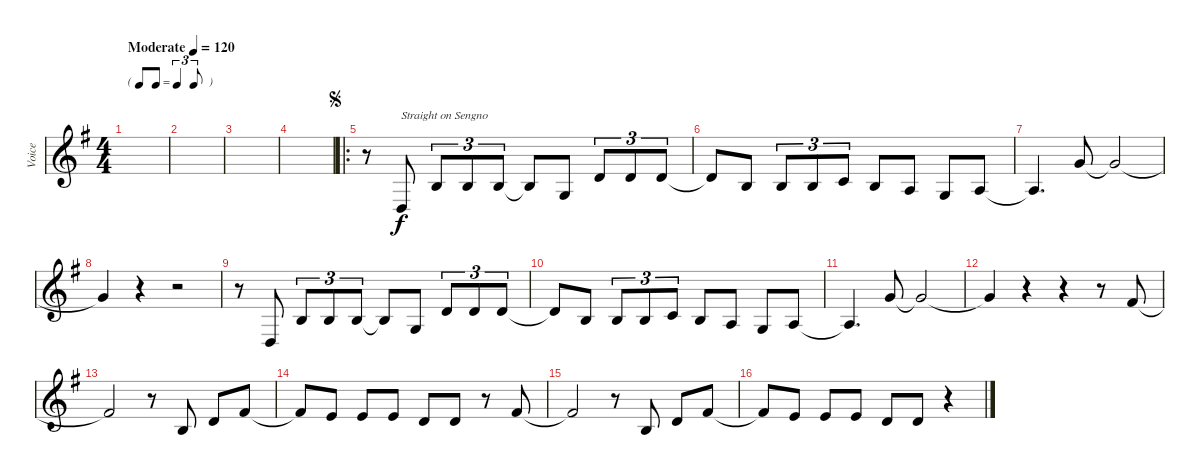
\track ("Voice" "Voice") {instrument englishhorn}
\staff {score}
\tuning (E4 B3 G3 D3 A2 E2) {hide}
\ts (4 4)
\tf triplet8th
\tempo (120 "Moderate")
\clef g2
\ks g
|
|
|
|
\ro
\jump segno
r.8 0.4.8{txt "Straight on Sengno "} 0.2.8{tu (3 2)} 0.2.8{tu (3 2)} 0.2.8{tu (3 2)} 0.2{t}.8 0.3.8 3.2.8{tu (3 2)} 3.2.8{tu (3 2)} 3.2.8{tu (3 2)} |
3.2{t}.8 0.2.8 0.2.8{tu (3 2)} 0.2.8{tu (3 2)} 1.2.8{tu (3 2)} 0.2.8 2.3.8 0.3.8 2.3.8 |
2.3{t}.4{d} 3.1.8 3.1{t}.2 |
3.1{t}.4 r.4 r.2 |
r.8 0.4.8 0.2.8{tu (3 2)} 0.2.8{tu (3 2)} 0.2.8{tu (3 2)} 0.2{t}.8 0.3.8 3.2.8{tu (3 2)} 3.2.8{tu (3 2)} 3.2.8{tu (3 2)} |
3.2{t}.8 0.2.8 0.2.8{tu (3 2)} 0.2.8{tu (3 2)} 1.2.8{tu (3 2)} 0.2.8 2.3.8 0.3.8 2.3.8 |
2.3{t}.4{d} 3.1.8 3.1{t}.2 |
3.1{t}.4 r.4 r.4 r.8 2.1.8 |
2.1{t}.2 r.8 0.2.8 3.2.8 2.1.8 |
2.1{t}.8 0.1.8 0.1.8 0.1.8 3.2.8 3.2.8 r.8 2.1.8 |
2.1{t}.2 r.8 0.2.8 3.2.8 2.1.8 |
2.1{t}.8 0.1.8 0.1.8 0.1.8 3.2.8 3.2.8 r.4
